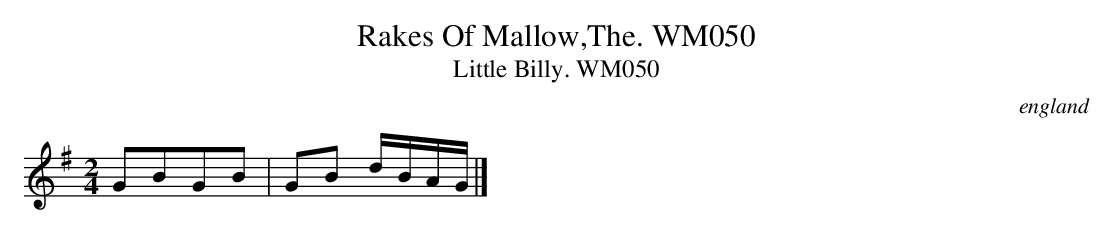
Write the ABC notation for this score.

X:1
T:Rakes Of Mallow,The. WM050
T:Little Billy. WM050
O:england
M:2/4
L:1/16
K:G
G2B2G2B2|G2B2 d-BA-G|]
